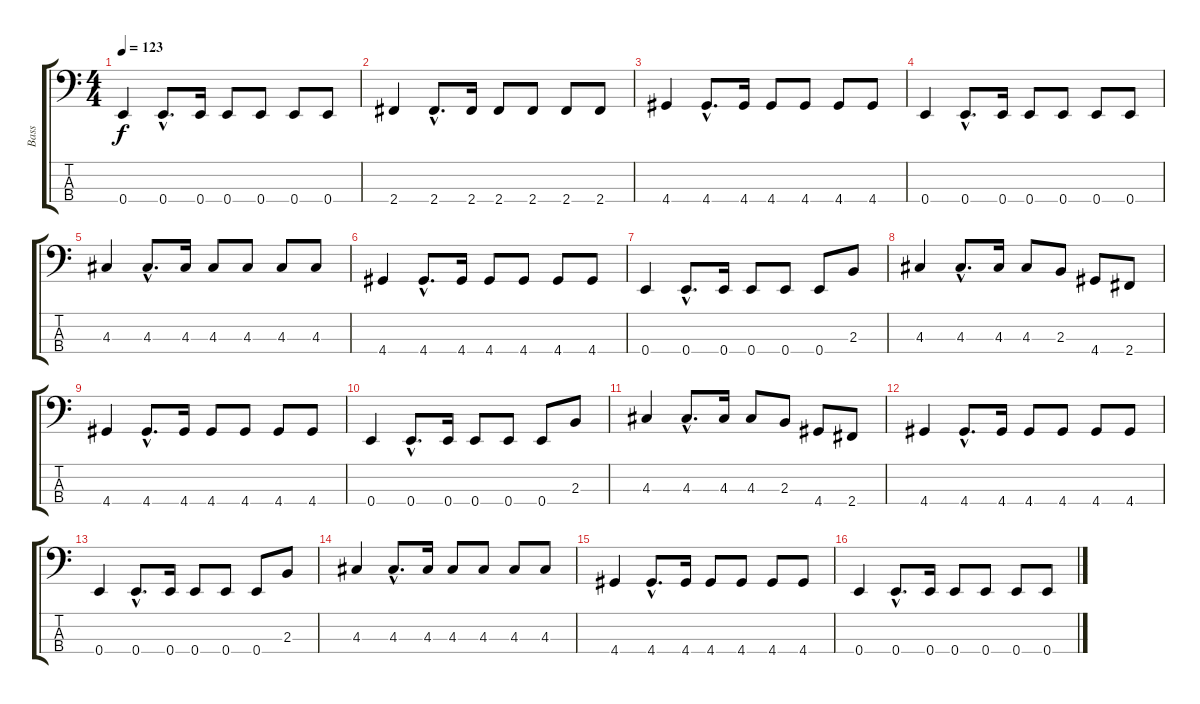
\track ("Bass" "Bass") {instrument electricbassfinger}
\staff {score tabs}
\tuning (G2 D2 A1 E1) {hide}
\ts (4 4)
\tempo 123
\clef f4
\ks c
0.4.4{dy f} 0.4{hac}.8{d} 0.4.16 0.4.8 0.4.8 0.4.8 0.4.8 |
2.4.4 2.4{hac}.8{d} 2.4.16 2.4.8 2.4.8 2.4.8 2.4.8 |
4.4.4 4.4{hac}.8{d} 4.4.16 4.4.8 4.4.8 4.4.8 4.4.8 |
0.4.4 0.4{hac}.8{d} 0.4.16 0.4.8 0.4.8 0.4.8 0.4.8 |
4.3.4 4.3{hac}.8{d} 4.3.16 4.3.8 4.3.8 4.3.8 4.3.8 |
4.4.4 4.4{hac}.8{d} 4.4.16 4.4.8 4.4.8 4.4.8 4.4.8 |
0.4.4 0.4{hac}.8{d} 0.4.16 0.4.8 0.4.8 0.4.8 2.3.8 |
4.3.4 4.3{hac}.8{d} 4.3.16 4.3.8 2.3.8 4.4.8 2.4.8 |
4.4.4 4.4{hac}.8{d} 4.4.16 4.4.8 4.4.8 4.4.8 4.4.8 |
0.4.4 0.4{hac}.8{d} 0.4.16 0.4.8 0.4.8 0.4.8 2.3.8 |
4.3.4 4.3{hac}.8{d} 4.3.16 4.3.8 2.3.8 4.4.8 2.4.8 |
4.4.4 4.4{hac}.8{d} 4.4.16 4.4.8 4.4.8 4.4.8 4.4.8 |
0.4.4 0.4{hac}.8{d} 0.4.16 0.4.8 0.4.8 0.4.8 2.3.8 |
4.3.4 4.3{hac}.8{d} 4.3.16 4.3.8 4.3.8 4.3.8 4.3.8 |
4.4.4 4.4{hac}.8{d} 4.4.16 4.4.8 4.4.8 4.4.8 4.4.8 |
0.4.4 0.4{hac}.8{d} 0.4.16 0.4.8 0.4.8 0.4.8 0.4.8
